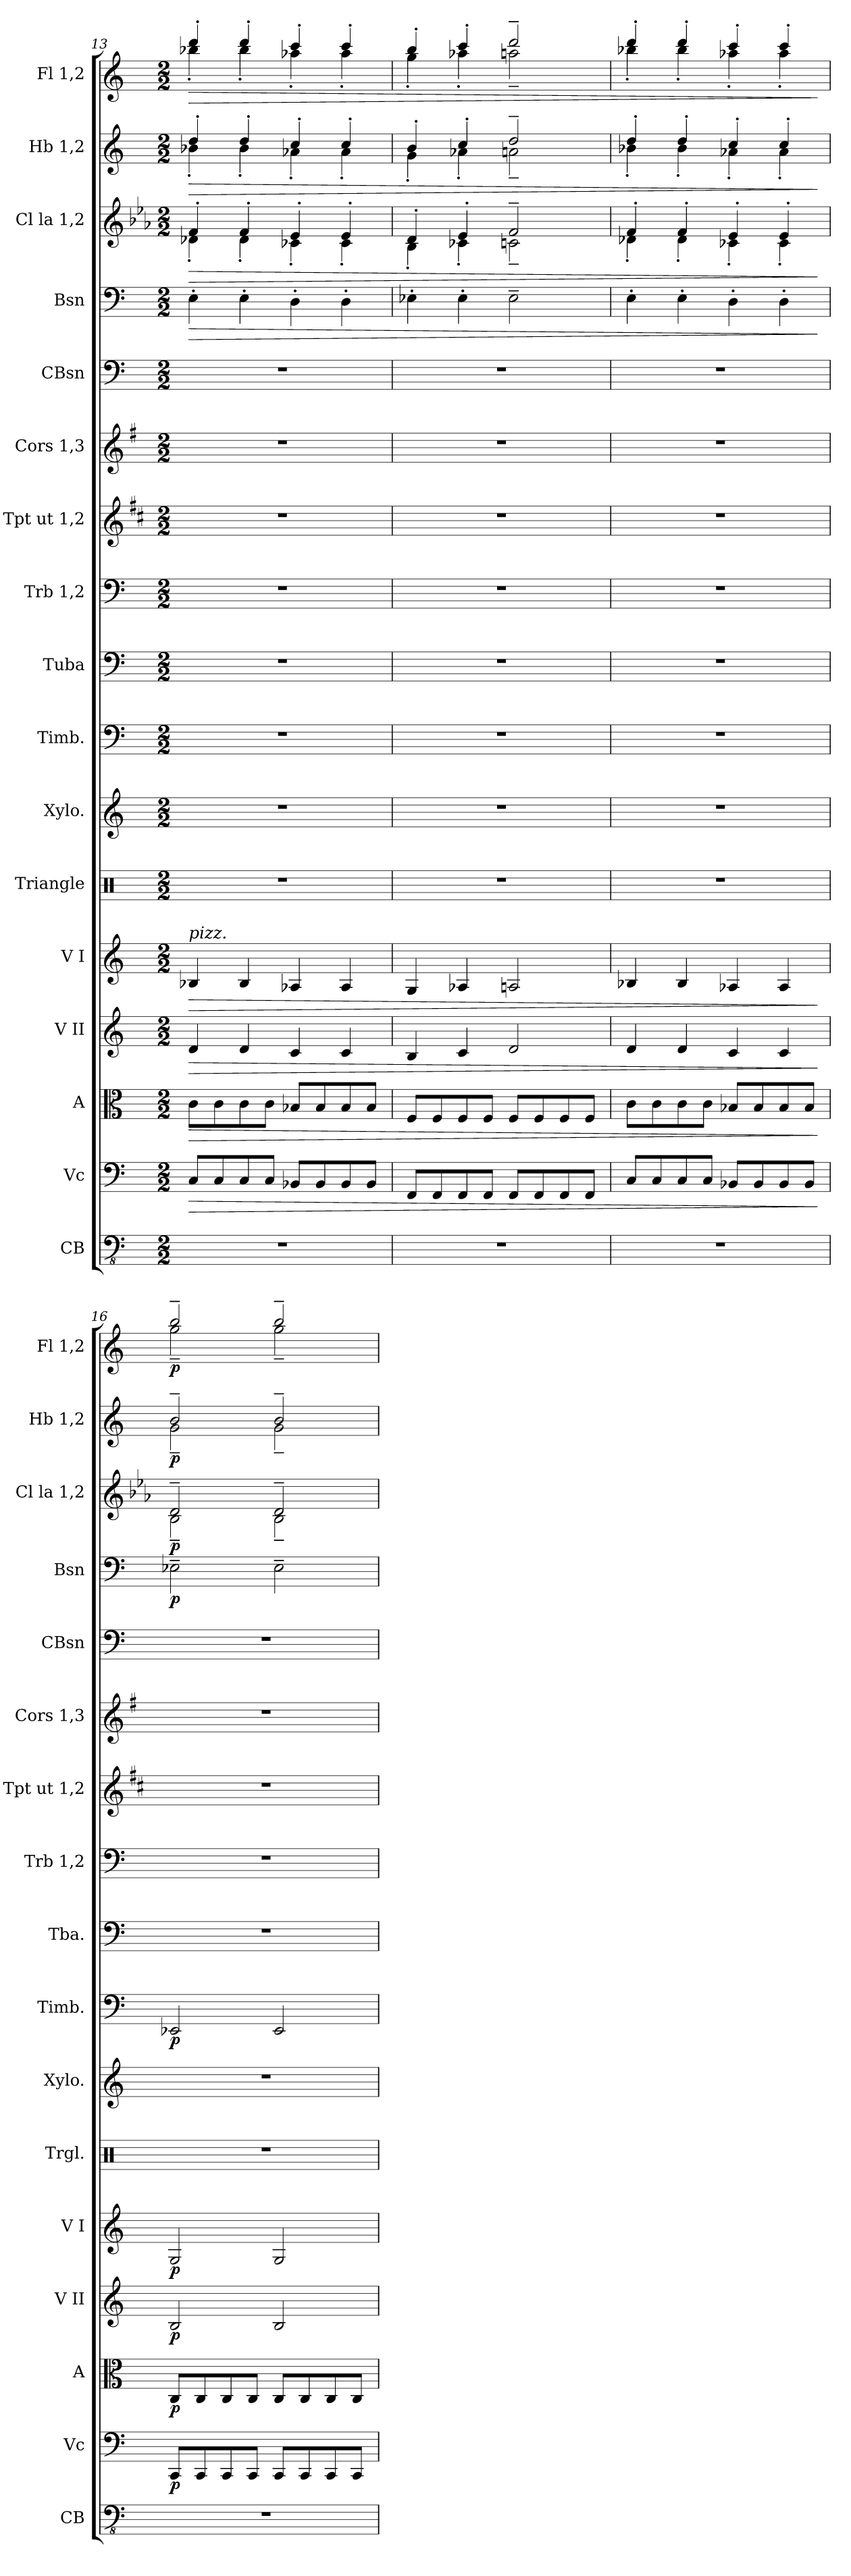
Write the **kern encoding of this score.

**kern	**kern	**dynam	**kern	**dynam	**kern	**dynam	**kern	**dynam	**kern	**kern	**kern	**dynam	**kern	**kern	**kern	**kern	**kern	**kern	**dynam	**kern	**dynam	**kern	**dynam	**kern	**dynam
*part17	*part16	*part16	*part15	*part15	*part14	*part14	*part13	*part13	*part12	*part11	*part10	*part10	*part9	*part8	*part7	*part6	*part5	*part4	*part4	*part3	*part3	*part2	*part2	*part1	*part1
*staff17	*staff16	*staff16	*staff15	*staff15	*staff14	*staff14	*staff13	*staff13	*staff12	*staff11	*staff10	*staff10	*staff9	*staff8	*staff7	*staff6	*staff5	*staff4	*staff4	*staff3	*staff3	*staff2	*staff2	*staff1	*staff1
*I"CB	*I"Vc	*	*I"A	*	*I"V II	*	*I"V I	*	*I"Triangle	*I"Xylo.	*I"Timb.	*	*I"Tuba	*I"Trb 1,2	*I"Tpt ut 1,2	*I"Cors 1,3	*I"CBsn	*I"Bsn	*	*I"Cl la 1,2	*	*I"Hb 1,2	*	*I"Fl 1,2	*
*I'CB	*I'Vc	*	*I'A	*	*I'V II	*	*I'V I	*	*I'Trgl.	*I'Xylo.	*I'Timb.	*	*I'Tba.	*I'Trb 1,2	*I'Tpt ut 1,2	*I'Cors 1,3	*I'CBsn	*I'Bsn	*	*I'Cl la 1,2	*	*I'Hb 1,2	*	*I'Fl 1,2	*
*clefFv4	*clefF4	*	*clefC3	*	*clefG2	*	*clefG2	*	*clefX	*clefG2	*clefF4	*	*clefF4	*clefF4	*clefG2	*clefG2	*clefF4	*clefF4	*	*clefG2	*	*clefG2	*	*clefG2	*
*ITrd7c12	*	*	*	*	*	*	*	*	*	*ITrd-7c-12	*	*	*	*	*ITrd1c2	*ITrd4c7	*ITrd7c12	*	*	*ITrd2c3	*	*	*	*	*
*k[]	*k[]	*	*k[]	*	*k[]	*	*k[]	*	*k[]	*k[]	*k[]	*	*k[]	*k[]	*k[]	*k[]	*k[]	*k[]	*	*k[]	*	*k[]	*	*k[]	*
*M2/2	*M2/2	*	*M2/2	*	*M2/2	*	*M2/2	*	*M2/2	*M2/2	*M2/2	*	*M2/2	*M2/2	*M2/2	*M2/2	*M2/2	*M2/2	*	*M2/2	*	*M2/2	*	*M2/2	*
=13	=13	=13	=13	=13	=13	=13	=13	=13	=13	=13	=13	=13	=13	=13	=13	=13	=13	=13	=13	=13	=13	=13	=13	=13	=13
!	!	!	!	!	!	!	!LO:TX:a:i:t=pizz.	!	!	!	!	!	!	!	!	!	!	!	!	!	!	!	!	!	!
!	!	!LO:HP:b	!	!LO:HP:b	!	!LO:HP:b	!	!LO:HP:b	!	!	!	!	!	!	!	!	!	!	!LO:HP:b	!	!LO:HP:b	!	!LO:HP:b	!	!LO:HP:b
*	*	*	*	*	*	*	*	*	*	*	*	*	*	*	*	*	*	*	*	*^	*	*^	*	*^	*
1r	8C/L	>	8c\L	>	4d/	>	4B-X/	>	1r	1r	1r	.	1r	1r	1r	1r	1r	4E'\	>	4d'/	4B-X'\	>	4dd'/	4b-X'\	>	4ddd'/	4bb-X'\	>
.	8C/	.	8c\	.	.	.	.	.	.	.	.	.	.	.	.	.	.	.	.	.	.	.	.	.	.	.	.	.
.	8C/	.	8c\	.	4d/	.	4B-/	.	.	.	.	.	.	.	.	.	.	4E'\	.	4d'/	4B-'\	.	4dd'/	4b-'\	.	4ddd'/	4bb-'\	.
.	8C/J	.	8c\J	.	.	.	.	.	.	.	.	.	.	.	.	.	.	.	.	.	.	.	.	.	.	.	.	.
.	8BB-X/L	.	8B-X/L	.	4c/	.	4A-X/	.	.	.	.	.	.	.	.	.	.	4D'\	.	4c'/	4A-X'\	.	4cc'/	4a-X'\	.	4ccc'/	4aa-X'\	.
.	8BB-/	.	8B-/	.	.	.	.	.	.	.	.	.	.	.	.	.	.	.	.	.	.	.	.	.	.	.	.	.
.	8BB-/	.	8B-/	.	4c/	.	4A-/	.	.	.	.	.	.	.	.	.	.	4D'\	.	4c'/	4A-'\	.	4cc'/	4a-'\	.	4ccc'/	4aa-'\	.
.	8BB-/J	.	8B-/J	.	.	.	.	.	.	.	.	.	.	.	.	.	.	.	.	.	.	.	.	.	.	.	.	.
=14	=14	=14	=14	=14	=14	=14	=14	=14	=14	=14	=14	=14	=14	=14	=14	=14	=14	=14	=14	=14	=14	=14	=14	=14	=14	=14	=14	=14
1r	8FF/L	.	8F/L	.	4B/	.	4G/	.	1r	1r	1r	.	1r	1r	1r	1r	1r	4E-X'\	.	4B'/	4G'\	.	4b'/	4g'\	.	4bb'/	4gg'\	.
.	8FF/	.	8F/	.	.	.	.	.	.	.	.	.	.	.	.	.	.	.	.	.	.	.	.	.	.	.	.	.
.	8FF/	.	8F/	.	4c/	.	4A-X/	.	.	.	.	.	.	.	.	.	.	4E-'\	.	4c'/	4A-X'\	.	4cc'/	4a-X'\	.	4ccc'/	4aa-X'\	.
.	8FF/J	.	8F/J	.	.	.	.	.	.	.	.	.	.	.	.	.	.	.	.	.	.	.	.	.	.	.	.	.
.	8FF/L	.	8F/L	.	2d/	.	2An/	.	.	.	.	.	.	.	.	.	.	2E-~\	.	2d~/	2An~\	.	2dd~/	2an~\	.	2ddd~/	2aan~\	.
.	8FF/	.	8F/	.	.	.	.	.	.	.	.	.	.	.	.	.	.	.	.	.	.	.	.	.	.	.	.	.
.	8FF/	.	8F/	.	.	.	.	.	.	.	.	.	.	.	.	.	.	.	.	.	.	.	.	.	.	.	.	.
.	8FF/J	.	8F/J	.	.	.	.	.	.	.	.	.	.	.	.	.	.	.	.	.	.	.	.	.	.	.	.	.
!!LO:PB:g=z	!!
=15	=15	=15	=15	=15	=15	=15	=15	=15	=15	=15	=15	=15	=15	=15	=15	=15	=15	=15	=15	=15	=15	=15	=15	=15	=15	=15	=15	=15
1r	8C/L	.	8c\L	.	4d/	.	4B-X/	.	1r	1r	1r	.	1r	1r	1r	1r	1r	4E'\	.	4d'/	4B-X'\	.	4dd'/	4b-X'\	.	4ddd'/	4bb-X'\	.
.	8C/	.	8c\	.	.	.	.	.	.	.	.	.	.	.	.	.	.	.	.	.	.	.	.	.	.	.	.	.
.	8C/	.	8c\	.	4d/	.	4B-/	.	.	.	.	.	.	.	.	.	.	4E'\	.	4d'/	4B-'\	.	4dd'/	4b-'\	.	4ddd'/	4bb-'\	.
.	8C/J	.	8c\J	.	.	.	.	.	.	.	.	.	.	.	.	.	.	.	.	.	.	.	.	.	.	.	.	.
.	8BB-X/L	.	8B-X/L	.	4c/	.	4A-X/	.	.	.	.	.	.	.	.	.	.	4D'\	.	4c'/	4A-X'\	.	4cc'/	4a-X'\	.	4ccc'/	4aa-X'\	.
.	8BB-/	.	8B-/	.	.	.	.	.	.	.	.	.	.	.	.	.	.	.	.	.	.	.	.	.	.	.	.	.
.	8BB-/	.	8B-/	.	4c/	.	4A-/	.	.	.	.	.	.	.	.	.	.	4D'\	.	4c'/	4A-'\	.	4cc'/	4a-'\	.	4ccc'/	4aa-'\	.
.	8BB-/J	.	8B-/J	.	.	.	.	.	.	.	.	.	.	.	.	.	.	.	.	.	.	.	.	.	.	.	.	.
*	*	*	*	*	*	*	*	*	*	*	*	*	*	*	*	*	*	*	*	*v	*v	*	*	*	*	*v	*v	*
*	*	*	*	*	*	*	*	*	*	*	*	*	*	*	*	*	*	*	*	*	*	*v	*v	*	*	*
.	.	]	.	]	.	]	.	]	.	.	.	.	.	.	.	.	.	.	]	.	]	.	]	.	]
=16	=16	=16	=16	=16	=16	=16	=16	=16	=16	=16	=16	=16	=16	=16	=16	=16	=16	=16	=16	=16	=16	=16	=16	=16	=16
*	*	*	*	*	*	*	*	*	*	*	*	*	*	*	*	*	*	*	*	*^	*	*^	*	*^	*
!	!	!LO:DY:b	!	!LO:DY:b	!	!LO:DY:b	!	!LO:DY:b	!	!	!	!LO:DY:b	!	!	!	!	!	!	!LO:DY:b	!	!	!LO:DY:b	!	!	!LO:DY:b	!	!	!LO:DY:b
1r	8CC/L	p	8C/L	p	2B/	p	2G/	p	1r	1r	2EE-X/	p	1r	1r	1r	1r	1r	2E-X~\	p	2B~/	2G~\	p	2b~/	2g~\	p	2bb~/	2gg~\	p
.	8CC/	.	8C/	.	.	.	.	.	.	.	.	.	.	.	.	.	.	.	.	.	.	.	.	.	.	.	.	.
.	8CC/	.	8C/	.	.	.	.	.	.	.	.	.	.	.	.	.	.	.	.	.	.	.	.	.	.	.	.	.
.	8CC/J	.	8C/J	.	.	.	.	.	.	.	.	.	.	.	.	.	.	.	.	.	.	.	.	.	.	.	.	.
.	8CC/L	.	8C/L	.	2B/	.	2G/	.	.	.	2EE-/	.	.	.	.	.	.	2E-~\	.	2B~/	2G~\	.	2b~/	2g~\	.	2bb~/	2gg~\	.
.	8CC/	.	8C/	.	.	.	.	.	.	.	.	.	.	.	.	.	.	.	.	.	.	.	.	.	.	.	.	.
.	8CC/	.	8C/	.	.	.	.	.	.	.	.	.	.	.	.	.	.	.	.	.	.	.	.	.	.	.	.	.
.	8CC/J	.	8C/J	.	.	.	.	.	.	.	.	.	.	.	.	.	.	.	.	.	.	.	.	.	.	.	.	.
*	*	*	*	*	*	*	*	*	*	*	*	*	*	*	*	*	*	*	*	*v	*v	*	*	*	*	*v	*v	*
*	*	*	*	*	*	*	*	*	*	*	*	*	*	*	*	*	*	*	*	*	*	*v	*v	*	*	*
=	=	=	=	=	=	=	=	=	=	=	=	=	=	=	=	=	=	=	=	=	=	=	=	=	=
*-	*-	*-	*-	*-	*-	*-	*-	*-	*-	*-	*-	*-	*-	*-	*-	*-	*-	*-	*-	*-	*-	*-	*-	*-	*-
